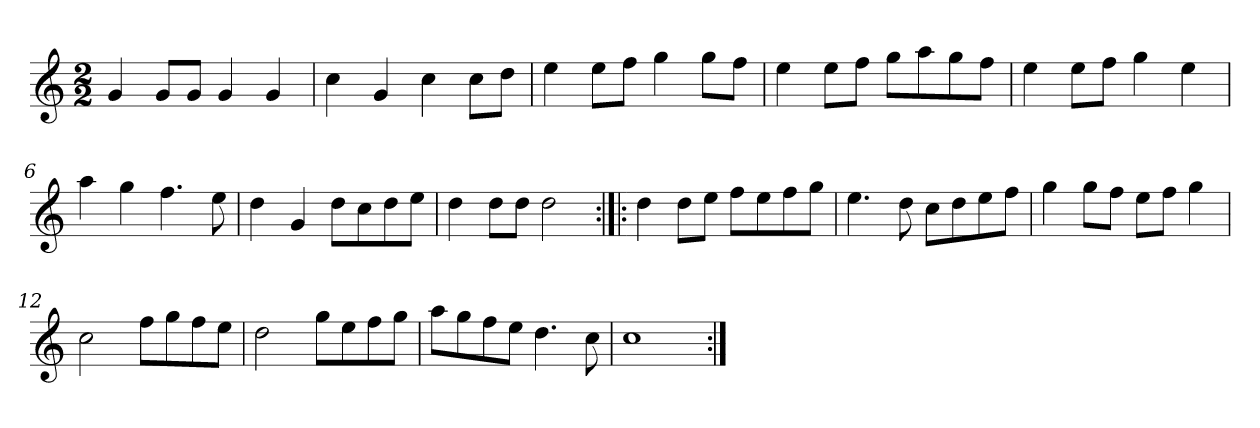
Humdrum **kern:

**kern
*part1
*staff1
*clefG2
*k[]
*C:
*M2/2
*MM120
=1
4g
8g/L
8g/J
4g
4g
=2
4cc
4g
4cc
8cc\L
8dd\J
=3
4ee
8ee\L
8ff\J
4gg
8gg\L
8ff\J
=4
4ee
8ee\L
8ff\J
8gg\L
8aa\
8gg\
8ff\J
=5
4ee
8ee\L
8ff\J
4gg
4ee
=6
4aa
4gg
4.ff
8ee
=7
4dd
4g
8dd\L
8cc\
8dd\
8ee\J
=8
4dd
8dd\L
8dd\J
2dd
=9:|!|:
4dd
8dd\L
8ee\J
8ff\L
8ee\
8ff\
8gg\J
=10
4.ee
8dd
8cc\L
8dd\
8ee\
8ff\J
=11
4gg
8gg\L
8ff\J
8ee\L
8ff\J
4gg
=12
2cc
8ff\L
8gg\
8ff\
8ee\J
=13
2dd
8gg\L
8ee\
8ff\
8gg\J
=14
8aa\L
8gg\
8ff\
8ee\J
4.dd
8cc
=15
1cc
=:|!
*-
